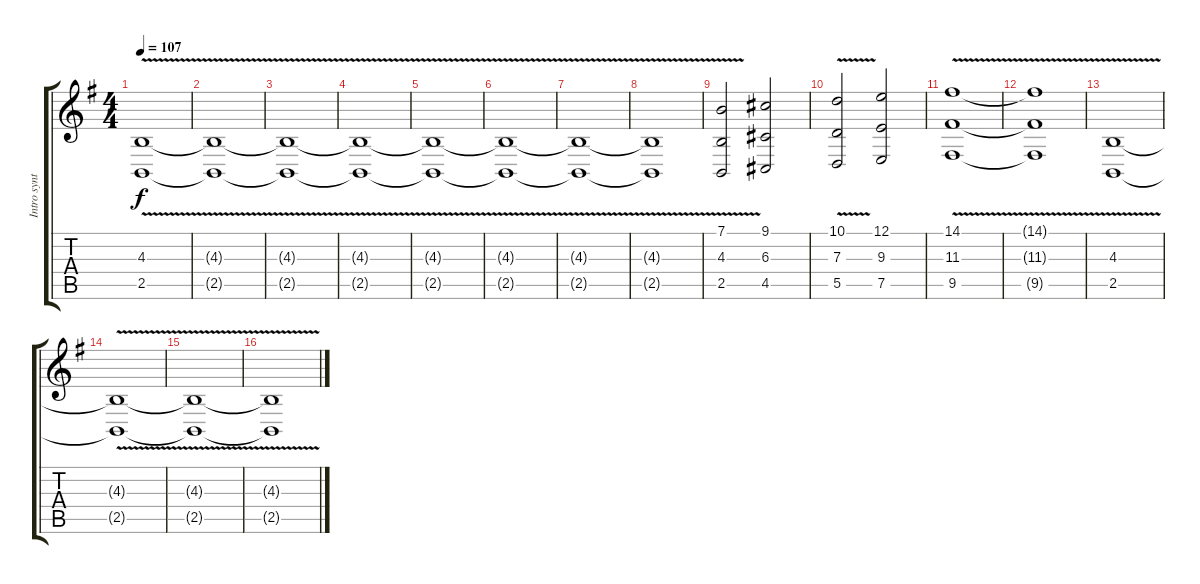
\track ("Intro synth I" "Intro synt") {instrument stringensemble1}
\staff {score tabs}
\tuning (E4 B3 G3 D3 A2 E2) {hide}
\ts (4 4)
\tempo 107
\clef g2
\ks g
(4.3{v t} 2.5{v t}).1{dy f} |
(4.3{v t} 2.5{v t}).1 |
(4.3{v t} 2.5{v t}).1 |
(4.3{v t} 2.5{v t}).1 |
(4.3{v t} 2.5{v t}).1 |
(4.3{v t} 2.5{v t}).1 |
(4.3{v t} 2.5{v t}).1 |
(4.3{v t} 2.5{v t}).1 |
(7.1{v} 4.3{v} 2.5{v}).2 (9.1 6.3 4.5).2 |
(10.1{v} 7.3{v} 5.5{v}).2 (12.1 9.3 7.5).2 |
(14.1{v} 11.3{v} 9.5{v}).1 |
(14.1{v t} 11.3{v t} 9.5{v t}).1 |
(4.3{v} 2.5{v}).1 |
(4.3{v t} 2.5{v t}).1 |
(4.3{v t} 2.5{v t}).1 |
(4.3{v t} 2.5{v t}).1
